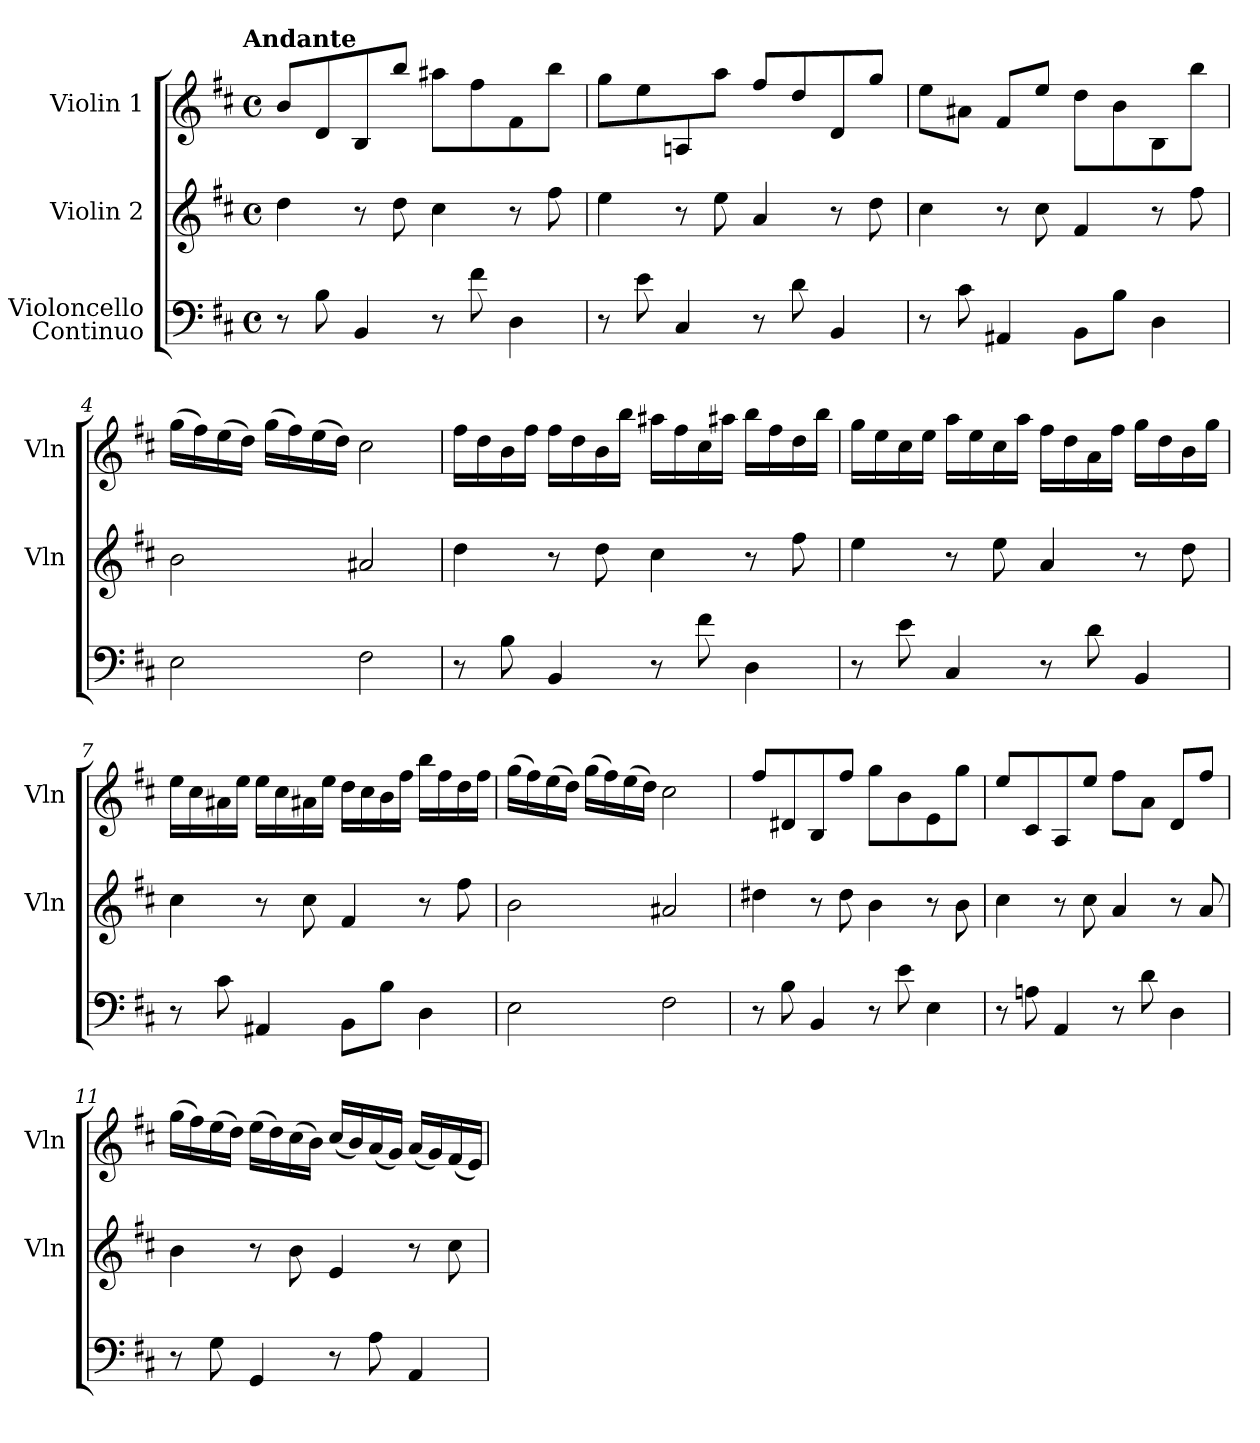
**kern	**kern	**kern
*part3	*part2	*part1
*staff3	*staff2	*staff1
*I"Violoncello\nContinuo	*I"Violin 2	*I"Violin 1
*	*I'Vln	*I'Vln
*clefF4	*clefG2	*clefG2
*k[f#c#]	*k[f#c#]	*k[f#c#]
*b:	*b:	*b:
!!LO:TX:omd:t=Andante
*M4/4	*M4/4	*M4/4
*met(c)	*met(c)	*met(c)
*MM132	*MM132	*MM132
=1	=1	=1
8r	4dd\	8b/L
8B\	.	8d/
4BB/	8r	8B/
.	8dd\	8bb\J
8r	4cc#\	8aa#X\L
8f#\	.	8ff#\
4D\	8r	8f#\
.	8ff#\	8bb\J
=2	=2	=2
8r	4ee\	8gg\L
8e\	.	8ee\
4C#/	8r	8An/
.	8ee\	8aa\J
8r	4a/	8ff#/L
8d\	.	8dd/
4BB/	8r	8d/
.	8dd\	8gg/J
=3	=3	=3
8r	4cc#\	8ee\L
8c#\	.	8a#X\J
4AA#X/	8r	8f#/L
.	8cc#\	8ee/J
8BB\L	4f#/	8dd\L
8B\J	.	8b\
4D\	8r	8B/
.	8ff#\	8bb\J
=4	=4	=4
2E\	2b\	(16gg\LL
.	.	16ff#\)
.	.	(16ee\
.	.	16dd\JJ)
.	.	(16gg\LL
.	.	16ff#\)
.	.	(16ee\
.	.	16dd\JJ)
2F#\	2a#X/	2cc#\
=5	=5	=5
8r	4dd\	16ff#\LL
.	.	16dd\
8B\	.	16b\
.	.	16ff#\JJ
4BB/	8r	16ff#\LL
.	.	16dd\
.	8dd\	16b\
.	.	16bb\JJ
8r	4cc#\	16aa#X\LL
.	.	16ff#\
8f#\	.	16cc#\
.	.	16aa#X\JJ
4D\	8r	16bb\LL
.	.	16ff#\
.	8ff#\	16dd\
.	.	16bb\JJ
=6	=6	=6
8r	4ee\	16gg\LL
.	.	16ee\
8e\	.	16cc#\
.	.	16ee\JJ
4C#/	8r	16aa\LL
.	.	16ee\
.	8ee\	16cc#\
.	.	16aa\JJ
8r	4a/	16ff#\LL
.	.	16dd\
8d\	.	16a\
.	.	16ff#\JJ
4BB/	8r	16gg\LL
.	.	16dd\
.	8dd\	16b\
.	.	16gg\JJ
=7	=7	=7
8r	4cc#\	16ee\LL
.	.	16cc#\
8c#\	.	16a#X\
.	.	16ee\JJ
4AA#X/	8r	16ee\LL
.	.	16cc#\
.	8cc#\	16a#X\
.	.	16ee\JJ
8BB\L	4f#/	16dd\LL
.	.	16cc#\
8B\J	.	16b\
.	.	16ff#\JJ
4D\	8r	16bb\LL
.	.	16ff#\
.	8ff#\	16dd\
.	.	16ff#\JJ
=8	=8	=8
2E\	2b\	(16gg\LL
.	.	16ff#\)
.	.	(16ee\
.	.	16dd\JJ)
.	.	(16gg\LL
.	.	16ff#\)
.	.	(16ee\
.	.	16dd\JJ)
2F#\	2a#X/	2cc#\
=9	=9	=9
8r	4dd#X\	8ff#/L
8B\	.	8d#X/
4BB/	8r	8B/
.	8dd#\	8ff#/J
8r	4b\	8gg\L
8e\	.	8b\
4E\	8r	8e\
.	8b\	8gg\J
=10	=10	=10
8r	4cc#\	8ee/L
8An\	.	8c#/
4AA/	8r	8A/
.	8cc#\	8ee/J
8r	4a/	8ff#\L
8d\	.	8a\J
4D\	8r	8d/L
.	8a/	8ff#/J
=11	=11	=11
8r	4b\	(16gg\LL
.	.	16ff#\)
8G\	.	(16ee\
.	.	16dd\JJ)
4GG/	8r	(16ee\LL
.	.	16dd\)
.	8b\	(16cc#\
.	.	16b\JJ)
8r	4e/	(16cc#/LL
.	.	16b/)
8A\	.	(16a/
.	.	16g/JJ)
4AA/	8r	(16a/LL
.	.	16g/)
.	8cc#\	(16f#/
.	.	16e/JJ)
=	=	=
*-	*-	*-
